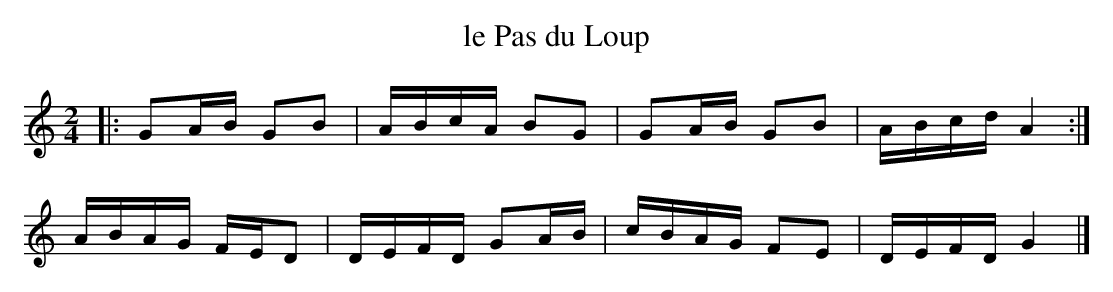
X:1
T: le Pas du Loup
M: 2/4
L: 1/16
K: Gmix
|:\
G2AB G2B2 | ABcA B2G2 |\
G2AB G2B2 | ABcd A4 :|
ABAG FED2 | DEFD G2AB |\
cBAG F2E2 | DEFD G4 |]
